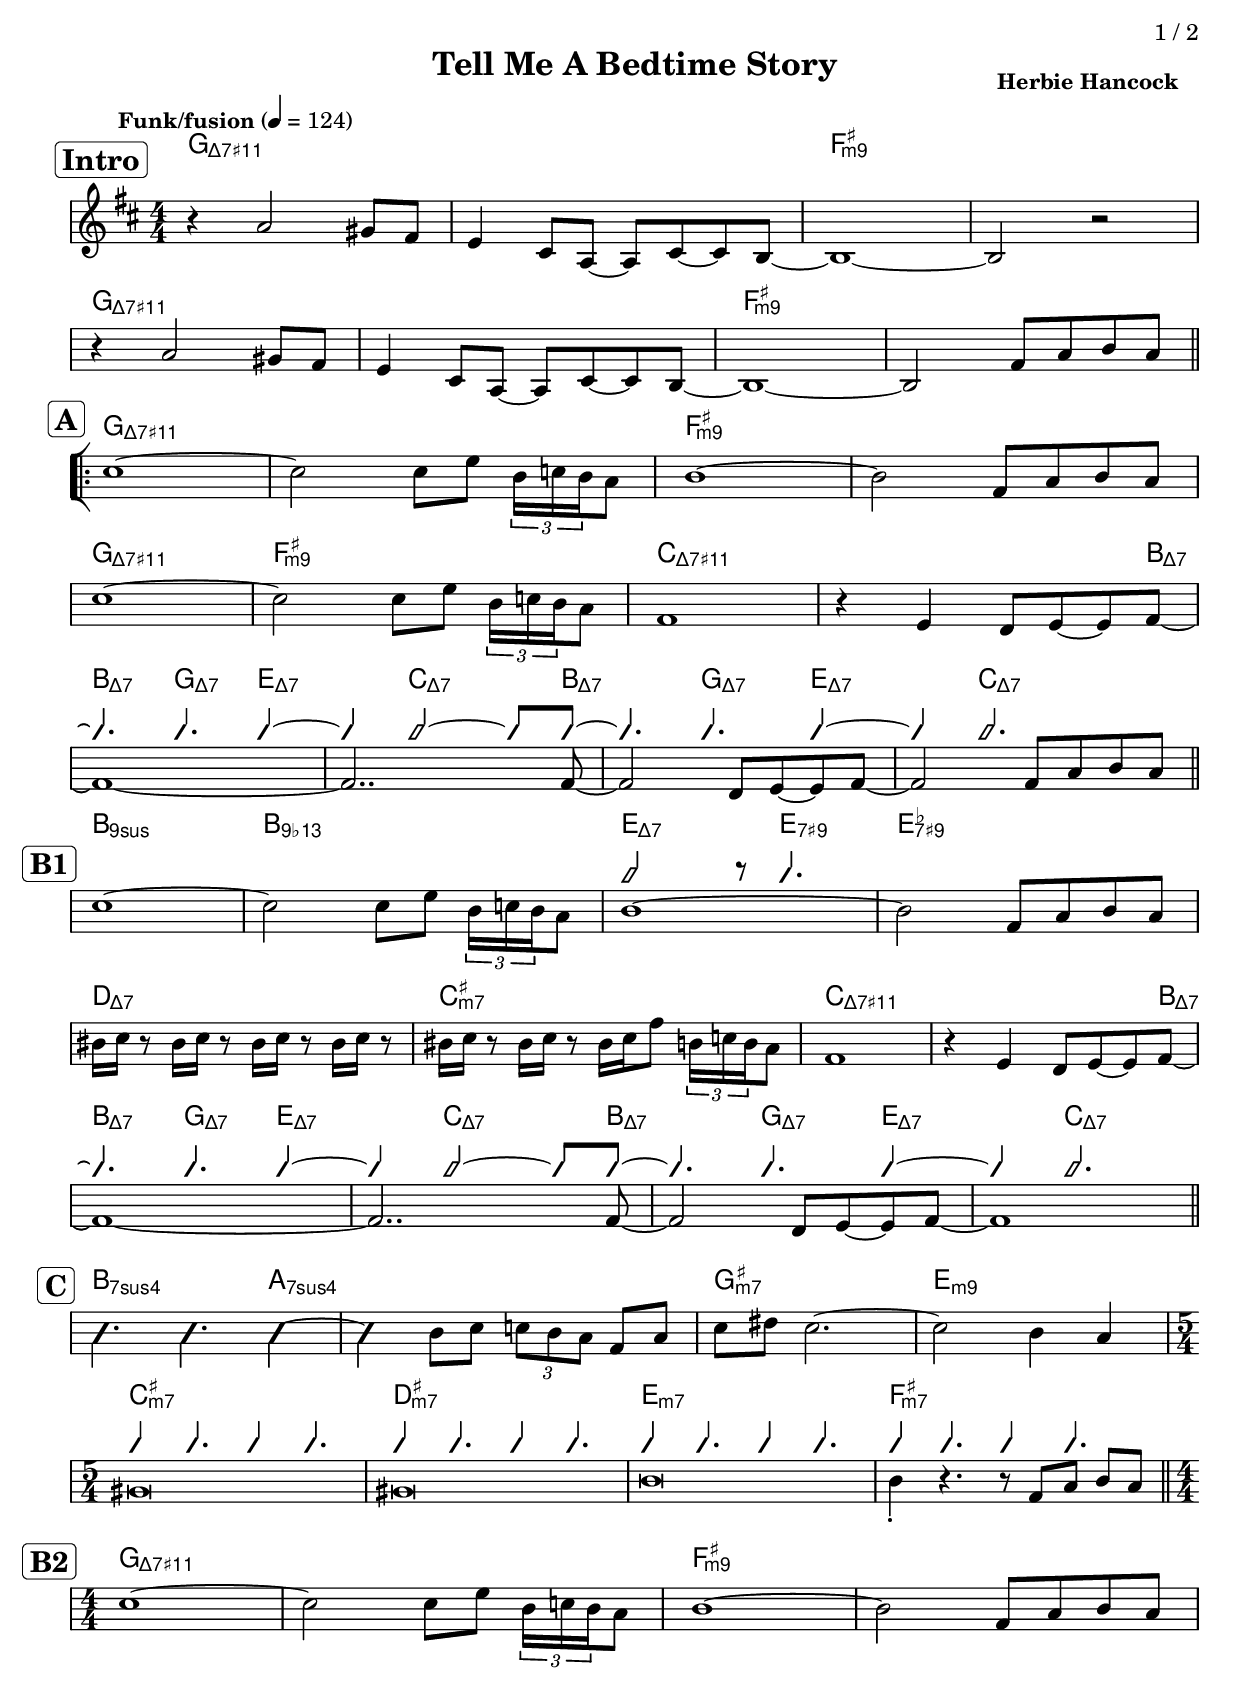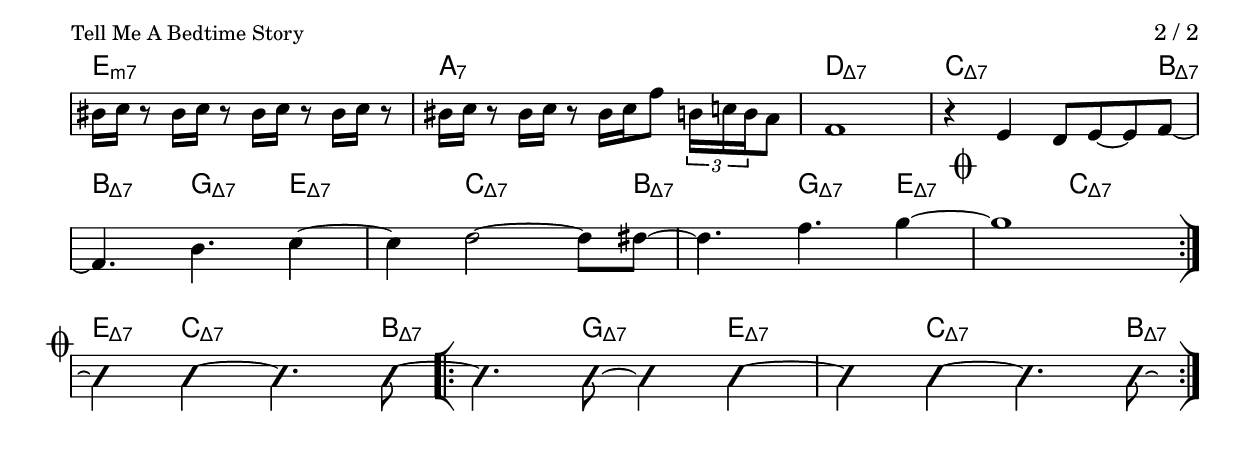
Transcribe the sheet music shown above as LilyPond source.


\version "2.24.4"

\version "2.19.12"

%%%%%%%%%%%%%%%%%%%%%%%%%%%%%%%%%%%%%%%%%%%%%%%%%%%%%%%%%%%%%%%%%%%%%%%%%%%%
% Creating jazz-style chords
% Borrowed from Jean-Pierre's good work at:
%               https://sites.google.com/site/jpgzic/home
%%%%%%%%%%%%%%%%%%%%%%%%%%%%%%%%%%%%%%%%%%%%%%%%%%%%%%%%%%%%%%%%%%%%%%%%%%%%


% modification of the procedure "chordRootNamer"
%---- Definition of chord alterations -------
#(define (JazzChordNames pitch majmin)	;majmin is a required argument for "chordNamer", but not used here
  (let* ((alt (ly:pitch-alteration pitch)))
    (make-line-markup
      (list
	(make-simple-markup
	  (vector-ref #("C" "D" "E" "F" "G" "A" "B")
	    (ly:pitch-notename pitch))
  )
	(markup
    (if
      (= alt 0)
	    (markup "")
      ; Make the alteration relatively big, between super and normal-size-super
      (markup #:scale (cons 0.8 0.8) #:normal-size-super
        (if (= alt FLAT) "♭" "♯")
        ; Make the alteration width 0 because it's a superscript,
        ; which means it doesn't overlap with the subscript.
        #:hspace -1
      )
    )
    ; Manual kerning adjustments...
    (if (= (ly:pitch-notename pitch) 3) (markup #:hspace -0.5) ; F
      (if (= (ly:pitch-notename pitch) 1) (markup #:hspace -0.15) ; D
        (markup #:hspace -0.05))
    )
  )
))))

#(define-markup-command (csub layout props arg) (string?)
  (interpret-markup layout props
    (markup #:raise 0.5 (markup #:sub arg))))

%----- markup commands to make it easier to write chords -----

#(define-markup-command (acHalf layout props extension) (string?)
  (interpret-markup layout props
    (markup #:csub "ø" #:csub extension)))

#(define-markup-command (acDim layout props extension) (string?)
  (interpret-markup layout props
    (markup #:csub "o" #:csub extension)))

#(define-markup-command (acMin layout props extension) (string?)
  (interpret-markup layout props
    (markup #:csub "m" #:csub extension)))

#(define-markup-command (acMaj layout props extension) (string?)
  (interpret-markup layout props
    (markup #:csub "Δ" #:csub extension)))

#(define-markup-command (acMinMaj layout props extension) (string?)
  (interpret-markup layout props
    (markup #:csub "m" #:csub "Δ" #:csub extension)))

#(define-markup-command (acAug layout props extension) (string?)
  (interpret-markup layout props
    (markup #:csub "+" #:csub extension)))

%{
% for chords with up to three alterations, stacked on top of each other
#(define-markup-command (acAlt layout props strA strB strC) (string? string? string?)
  (interpret-markup layout props
    (markup
      #:csub strA
      #:fontsize 1.5 "["
      #:fontsize -4
      #:raise -1.2
      #:column (strB strC)
      #:fontsize 1.5 "]"
    )
  )
)
%}


JazzChordsList = {
% 3 notes
  <c es ges>-\markup { \acDim #"" } % :dim
  <c es g>-\markup { \acMin #"" } % :m
  <c e ges>-\markup { \csub #"♭5" } % :5-
  <c e gis>-\markup { \acAug #"" } % :aug
  <c es gis>-\markup { \acMin #"♭5" } % :m5+ (Ab/C)

% minor third chords - 4 notes
  <c es ges beses>-\markup { \acDim #"7" } % :dim7
  <c es g a>-\markup { \acMin #"6" } % :m6
  <c es ges bes>-\markup { \acHalf #"7" } % :m7.5-
  <c es g bes>-\markup { \acMin #"7" } % :m7
  <c es gis bes>-\markup { \acMin #"7♯5" } % :m7.5+
  <c es g b>-\markup { \acMinMaj #"7" } % :m7+
  <c es g d'>-\markup { \acMin #"add9" } % :m5.9

% major 7 chords
  <c e g b>-\markup { \acMaj #"7" } % :maj7
  <c e g b fis'>-\markup { \acMaj #"7♯11" } % :maj7.11+
  <c e g b d'>-\markup { \acMaj #"9" } % :maj9
  <c e g b d' fis'>-\markup { \acMaj #"9♯11" } % :maj9.11+
  <c e g b d' a'>-\markup { \acMaj #"13" } % :maj13
  <c e g b d' fis' a'>-\markup { \acMaj #"13♯11" } % :maj13.11+
  <c e g b d' f'>-\markup { \acMaj #"11" } % :maj11

% #5/b5 major chords
  <c e ges b>-\markup { \acMaj #"7♭5" } % :maj.5-
  <c e gis b>-\markup { \acMaj #"7♯5" } % :maj.5+

% minor third chords - 5+ notes
  <c es g a d'>-\markup { \acMin #"6/9" } % :m6.9
  <c es g bes d'>-\markup { \acMin #"9" } % :m9
  <c es ges bes d'>-\markup { \acHalf #"9" } % :m9.5-
  <c es g b d'>-\markup { \acMinMaj #"9" } % :m9.7+
  <c es g bes f'>-\markup { \acMin #"11" } % :m7.11
  <c es g bes a'>-\markup { \acMin #"13" } % :m7.13
  <c es g bes d' f'>-\markup { \acMin #"11" } % :m11
  <c es ges bes f'>-\markup { \acHalf #"11" } % :m7.11.5-
  <c es g bes d' f' a'>-\markup { \acMin #"13" } % :m13

% major third chords - 5 notes
  <c e g d'>-\markup { \csub #"(9)" } % :5.9
  <c e g a d'>-\markup { \csub #"6/9" }	% :6.9

% dominant chords
  <c e g bes>-\markup { \csub #"7" } % :7
  <c e g bes d'>-\markup { \csub #"9" } % :9
  <c e g bes d' a'>-\markup { \csub #"13" } % :9.13
  <c e g bes d' aes'>-\markup { \csub #"9♭13" } % :9.13-

% altered dominant chords
  <c e ges bes>-\markup { \csub #"7♭5" } % :7.5-
  <c e gis bes>-\markup { \csub #"7♯5" } % :7.5+
  <c e g bes des'>-\markup { \csub #"7♭9" } % :9-
  <c e g bes d' fis'>-\markup { \csub #"9♯11" } % :9.11+
  <c e g bes dis'>-\markup { \csub #"7♯9" } % :9+
  <c e g bes fis'>-\markup { \csub #"7♯11" } % :7.11+
  <c e g bes aes'>-\markup { \csub #"7♭13" } % :7.13-
  <c e g bes d' a' >-\markup { \csub #"13" } % :13
  <c e g bes des' a' >-\markup { \csub #"13♭9" } % :13.9-
  <c e g bes des' aes' >-\markup { \csub #"7♭9♭13" } % :8.9-.13-
  <c e g bes d' a' fis'>-\markup { \csub #"13♯11" } % :13.11+

  % hack for b9#9
  <c e g bes cis' dis'>-\markup { \csub #"7♭9♯9" } % :7.8+.9+
  <c e g bes cis' dis' a'>-\markup { \csub #"13♭9♯9" } % :13.8+.9+
  <c e g bes cis' dis' aes'>-\markup { \csub #"♭9♯9♭13" } % :13-.8+.9+

% suspended chords
  <c d g>-\markup { \csub #"sus2" } % :sus2
  <c f g>-\markup { \csub #"sus4" } % :sus4
  <c f g bes>-\markup { \csub #"7sus4" } % :sus4.7
  <c f g bes d'>-\markup { \csub #"9sus" } % :sus4.7.9
  <c f g a>-\markup { \csub #"6sus" } % :sus4.6
  <c f g bes a'>-\markup { \csub #"13sus" } % :sus4.7.13
  <c f g a'>-\markup { \csub #"13sus" } % :sus13
  <c f g bes des'>-\markup { \csub #"7sus4♯9" } % :sus4.7.9-
  <c f g bes des' a'>-\markup { \csub #"13sus♯9" } % :sus4.7.13.9-
}

% variable needed to use chord exceptions
JazzChords = #(append (sequential-music-to-chord-exceptions JazzChordsList #t) ignatzekExceptions)

% modify the default ChordNames context
\layout {
  \context {
    \ChordNames
    chordRootNamer = #JazzChordNames	% update the chord names
    chordNameExceptions = #JazzChords	% update the chord exceptions
    %\override ChordName.font-name = #"lilyjazz-chord"  % use the custom font for displaying the chords
  }
}



\language "english"

title = "Tell Me A Bedtime Story"
composer = "Herbie Hancock"
scoreRoot = g
rootChoice = g
numPages = 2
staffSize = 20.0
lyricsSize = 0
WantLyrics = ##f
WantChords = ##t

Chords = \chordmode {

  % Only display the chord when it changes
  \set chordChanges = ##t

  \set noChordSymbol = ""

  | \repeat unfold 3 { g1:maj7.11+ ~ | 1 | fs1:m9 ~ | 1 | }
  | g1:maj7.11+ | fs:m9 | c1:maj7.11+ ~ | 2.. b8:maj7 ~ |
  | 4. g4.:maj7 e4:maj7 ~ | 4 c2:maj7 ~ 8 b8:maj7 ~ | 4. g4.:maj7 e4:maj7 ~ | 4 c2.:maj7 |

  %B1
  | b1:sus4.7.9 | b:9.13- | e2:maj7 r8 e4.:7.9+ | ef1:7.9+ |
  | d1:maj7 | cs1:m7 | c1:maj7.11+ ~ | 2.. b8:maj7 ~ |
  | 4. g4.:maj7 e4:maj7 ~ | 4 c2:maj7 ~ 8 b8:maj7 ~ | 4. g4.:maj7 e4:maj7 ~ | 4 c2.:maj7 |

  % C
  | b4.:sus7{}4. a4:sus7 ~ | 1 | gs1:m7 | e1:m9 |

  \time 5/4

  | cs4:m7{}4. 4 4. | ds4:m7{}4. 4 4. | e4:m7{}4. 4 4. | fs4:m7{}4. 4 4. |

  \time 4/4

  | g1:maj7.11+ ~ | 1 | fs1:m9 ~ | 1 |
  | e1:m7 | a1:7 | d1:maj7 | c2..:maj7 b8:maj7 ~ |
  | 4. g4.:maj7 e4:maj7 ~ | 4 c2:maj7 ~ 8 b8:maj7 ~ | 4. g4.:maj7 e4:maj7 ~ | 4 c2.:maj7 |

  % Coda

  | \repeatTie e4:maj7 c4:maj7 ~ 4. b8:maj7 ~ |
  \repeat volta 2 {
    | b4.:maj7 g8:maj7 ~ 4 e4:maj7 ~ | 4 c4:maj7 ~ 4. b8:maj7 ~ |
  }

}

% Rhythm markings
ChordRhythms = { \voiceOne \stemUp \relative b'' {
  | s1 * 16 |
  | \repeatTie b4. 4. 4 ~ | 4 2~8 8~ | 4. 4. 4~ | 4 2. |
  | s1 * 2 | b2 c8 \rest b4. | s1 |

  | s1 * 4 |
  | \repeatTie b4. 4. 4 ~ | 4 2~8 8~ | 4. 4. 4~ | 4 2. |

  | s1 * 4 |
  | b4 4. 4 4. | 4 4. 4 4. | 4 4. 4 4. | 4 4. 4 4. |

  | s1 * 15 |
 }}

breveFiveFour =
#(define-music-function (note) (ly:music?)
   #{
     \once \override NoteHead.duration-log = #-1
     \scaleDurations 5/4 { $note }
   #})

Melody = \relative g' {

\clef "treble"
\numericTimeSignature\time 4/4
\key g \lydian
\tempo \markup { \fontsize #-0.5 "Funk/fusion" } 4=124

\shiftOff

\mark \markup { \bold \rounded-box { "Intro" } }
r4 a2  gs8 fs8 | e4 cs8 a8~8 cs8~8 b8~|1~|2 r2 | \break
r4 a'2 gs8 fs8 | e4 cs8 a8~8 cs8~8 b8~|1~|2 fs'8 a b a | \break

\repeat volta 2 {
\mark \markup { \bold \rounded-box { "A" } } \section
cs1~| 2 8 e8 \tuplet 3/2 { b16 c b } a8 | b1~| b2 fs8 a b a| \break
cs1~| 2 8 e8 \tuplet 3/2 { b16 c b } a8 | fs1 | r4 e4 d8 e~8 fs ~| \break
fs1~| 2.. 8~| 2 d8 e~e fs~| 2 8 a b a | \break

\mark \markup { \bold \rounded-box { "B1" } } \section
cs1~|2 8 e \tuplet 3/2 { b16 c b } a8 | b1~ | 2 fs8 a b a | \break
\repeat unfold 6 { bs16 cs16 r8 } bs16 cs16 fs8 \tuplet 3/2 { b,16 c b } a8 |
fs1 | r4 e d8 e~e fs~ | \break
1~|2.. 8~|2 d8 e~e fs~|1| \break

\mark \markup { \rounded-box { \bold "C" } }  \section
\improvisationOn b4. b4. b4 ~ | 4 \improvisationOff b8 cs \tuplet 3/2 { c b a } fs a |
cs ds cs2.~ | 2 b4 a | \break

\time 5/4
  \breveFiveFour gs1 |
  \breveFiveFour gs1 |
  \breveFiveFour b1 |
b4_\staccato r4. r8 fs8 a b a | \break

\time 4/4

\mark \markup { \bold \rounded-box { "B2" } } \section
cs1~|2 8 e \tuplet 3/2 { b16 c b } a8 | b1~ | 2 fs8 a b a | \break
\repeat unfold 6 { bs16 cs16 r8 } bs16 cs16 fs8 \tuplet 3/2 { b,16 c b } a8 |
fs1 | r4 e d8 e~e fs~ | \break
4. b4. cs4 ~|4 d2~d8 ds8~|4. fs4. g4 ~| \mark \markup { \musicglyph "scripts.coda" } 1| \break }

% Coda
\mark \markup { \musicglyph "scripts.coda" } \section
  | \repeatTie \improvisationOn b,4 4 ~ 4. b8 ~ |
  \repeat volta 2 {
    |  b4. b8 ~ 4 b4 ~ | 4 b4 ~ 4. b8 \laissezVibrer \improvisationOff |
  }
}

#(set-global-staff-size staffSize)

\version "2.24.4"

\pointAndClickOff

% A4 paper layout
\paper {
    paper-width = 21.0\cm
    paper-height = 29.7\cm
    top-margin = 0.4\cm
    bottom-margin = 1.3\cm
    left-margin = 1.2\cm
    right-margin = 0.7\cm
    between-system-space = 0.5\cm
    indent = 0\cm
    print-first-page-number = ##t
    page-count = \numPages

  oddHeaderMarkup = \markup
    \fill-line {
      { \unless \on-first-page { \fromproperty #'header:title " " } }
      \null
      \if \should-print-page-number \line {
        \fromproperty #'page:page-number-string / \page-ref #'lastPgNo "0" "?"
      }
    }

  evenHeaderMarkup = \markup
    \fill-line {
      \fromproperty #'header:title
      \null
      \if \should-print-page-number \line {
        \fromproperty #'page:page-number-string / \page-ref #'lastPgNo "0" "?"
      }
    }

}

\header {
  title = \markup % \override #'(font-name . "Academico, Bold")
    { \fontsize #-1 \title
    }
  composer = \markup {
    \column {
      \vspace #-0.7
      \fontsize #-0.5 \bold \composer
    }
    \hspace #2
  }

  % Don't display "Engraved by LilyPond"
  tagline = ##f
}


% The score definition
\score {

<<

% Chords
#(if WantChords
#{
\new ChordNames \chords \with {
  % Move chords slightly further from staff
  % In particular: don't allow them to be pushed into the staff due to lyrics
  \override VerticalAxisGroup.nonstaff-relatedstaff-spacing.padding = #1.3
  }
  { \transpose \scoreRoot \rootChoice \Chords }
#})

\new Staff <<

% Chord rhythm
#(if (and WantChords ChordRhythms)
#{
  \new Voice = "Rhythm" { \ChordRhythms }
#})

% Melody
  \new Voice = "Melody"
    { \transpose \scoreRoot \rootChoice \Melody
      \label "lastPgNo" % "-/N" page number trick
    }

% Lyrics
#(if WantLyrics
#{
  \new Lyrics
    \with {
      % Move lyrics a bit closer to staff
      \override VerticalAxisGroup.nonstaff-relatedstaff-spacing.padding = #0.8
     }
    \lyricsto "Melody" { \LyricsChoice }
#})

>>

#(if (and WantChords ChordRhythms)
  ; This context might not exist, in which case don't create it with \context.
#{
  \context Voice = "Rhythm" {

    \override NoteHead.style = #'slash
    \override NoteHead.font-size = #-3
    \override NoteHead.no-ledgers = ##t
    \override Stem.details.lengths = #'(3.3)
    \override Stem.details.beam-lengths = #'(3.3)

  }
#})

>>

\layout {

  % Adjust tempo marking position
  \override Score.MetronomeMark.self-alignment-X = #-1.1
  \override Score.MetronomeMark.break-align-symbols = #'(clef)

  % Adjust rehearsal mark position
  \override Score.RehearsalMark.self-alignment-X = #0.8
  %\override Score.RehearsalMark.padding = #0.1
  %\override Score.RehearsalMark.Y-offset = #-3

  % Set lyrics font size
  \override LyricText.font-size = \lyricsSize

  \context { \Score

    % Hide bar numbers
    \remove "Bar_number_engraver"

    % Add an initial barline for staff groups,
    % even when there's only one staff in the group.
    \override SystemStartBar.collapse-height = 0

    % Hide clef and key signature on subsequent staves
    \override Clef.break-visibility = #'#(#f #f #f)
    \override KeySignature.break-visibility = #'#(#f #f #f)

    % Winged repeat signs
    startRepeatBarType = "[|:"
    doubleRepeatBarType = ":|][|:"
    endRepeatBarType = ":|]"

  }
}}

